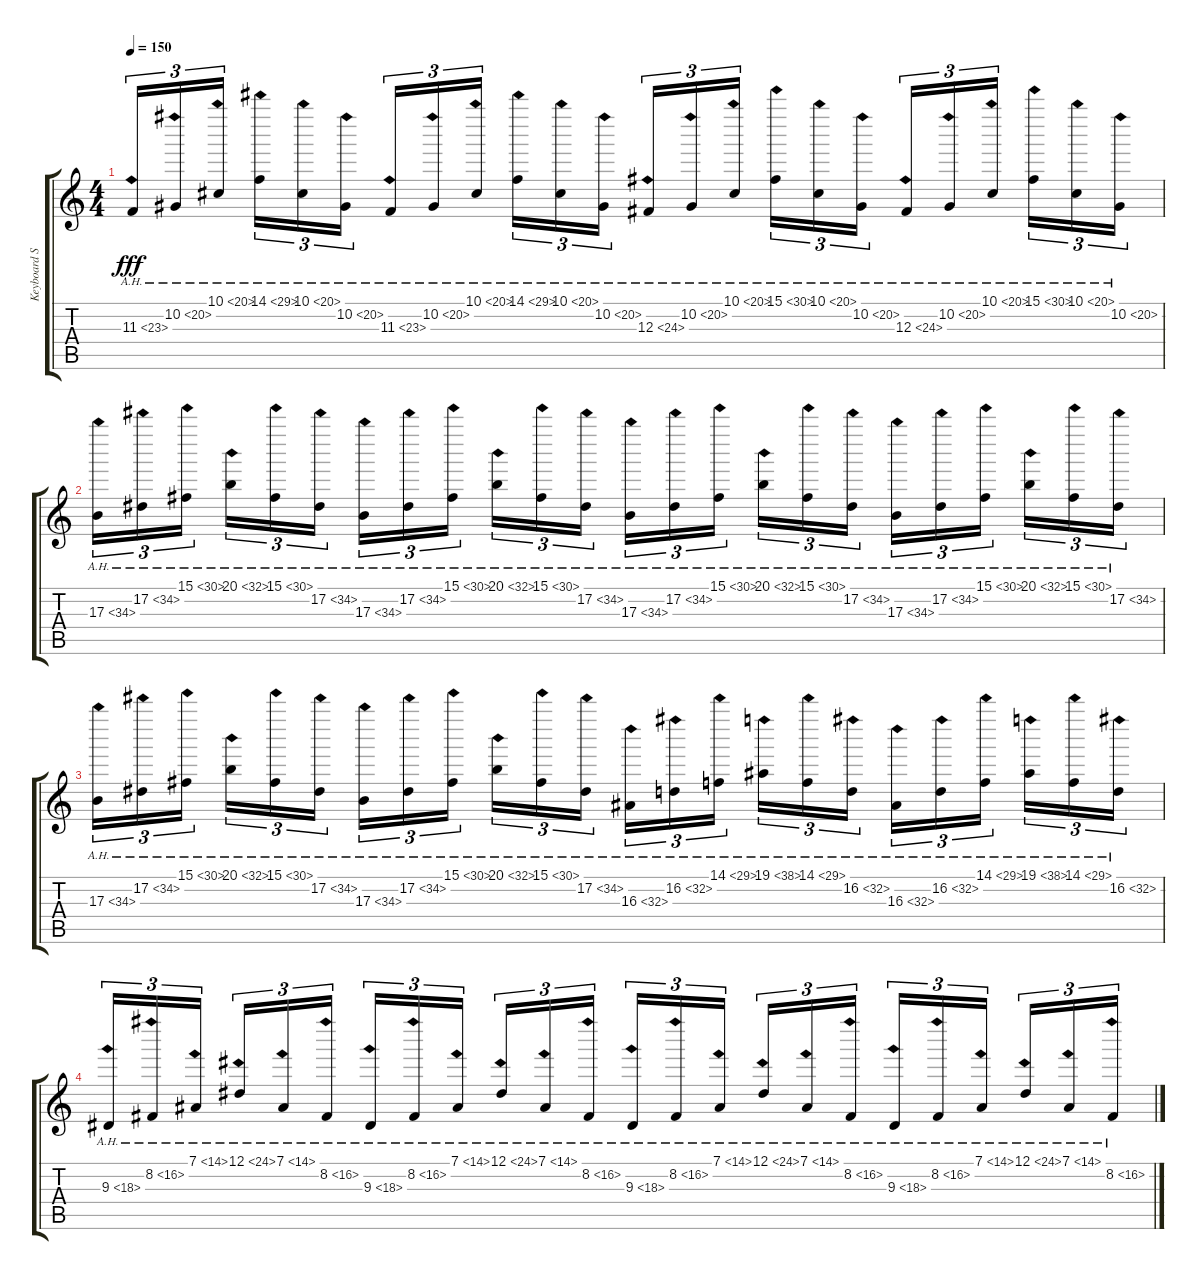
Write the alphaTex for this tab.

\track ("Keyboard Solo" "Keyboard S") {instrument lead1square}
\staff {score tabs}
\tuning (Eb4 Bb3 Gb3 Db3 Ab2 Eb2) {hide}
\ts (4 4)
\tempo 150
\clef g2
\ks c
11.3{ah 12}.16{tu (3 2) dy fff} 10.2{ah 10}.16{tu (3 2)} 10.1{ah 10}.16{tu (3 2)} 14.1{ah 15}.16{tu (3 2)} 10.1{ah 10}.16{tu (3 2)} 10.2{ah 10}.16{tu (3 2)} 11.3{ah 12}.16{tu (3 2)} 10.2{ah 10}.16{tu (3 2)} 10.1{ah 10}.16{tu (3 2)} 14.1{ah 15}.16{tu (3 2)} 10.1{ah 10}.16{tu (3 2)} 10.2{ah 10}.16{tu (3 2)} 12.3{ah 12}.16{tu (3 2)} 10.2{ah 10}.16{tu (3 2)} 10.1{ah 10}.16{tu (3 2)} 15.1{ah 15}.16{tu (3 2)} 10.1{ah 10}.16{tu (3 2)} 10.2{ah 10}.16{tu (3 2)} 12.3{ah 12}.16{tu (3 2)} 10.2{ah 10}.16{tu (3 2)} 10.1{ah 10}.16{tu (3 2)} 15.1{ah 15}.16{tu (3 2)} 10.1{ah 10}.16{tu (3 2)} 10.2{ah 10}.16{tu (3 2)} |
17.3{ah 17}.16{tu (3 2)} 17.2{ah 17}.16{tu (3 2)} 15.1{ah 15}.16{tu (3 2)} 20.1{ah 12}.16{tu (3 2)} 15.1{ah 15}.16{tu (3 2)} 17.2{ah 17}.16{tu (3 2)} 17.3{ah 17}.16{tu (3 2)} 17.2{ah 17}.16{tu (3 2)} 15.1{ah 15}.16{tu (3 2)} 20.1{ah 12}.16{tu (3 2)} 15.1{ah 15}.16{tu (3 2)} 17.2{ah 17}.16{tu (3 2)} 17.3{ah 17}.16{tu (3 2)} 17.2{ah 17}.16{tu (3 2)} 15.1{ah 15}.16{tu (3 2)} 20.1{ah 12}.16{tu (3 2)} 15.1{ah 15}.16{tu (3 2)} 17.2{ah 17}.16{tu (3 2)} 17.3{ah 17}.16{tu (3 2)} 17.2{ah 17}.16{tu (3 2)} 15.1{ah 15}.16{tu (3 2)} 20.1{ah 12}.16{tu (3 2)} 15.1{ah 15}.16{tu (3 2)} 17.2{ah 17}.16{tu (3 2)} |
17.3{ah 17}.16{tu (3 2)} 17.2{ah 17}.16{tu (3 2)} 15.1{ah 15}.16{tu (3 2)} 20.1{ah 12}.16{tu (3 2)} 15.1{ah 15}.16{tu (3 2)} 17.2{ah 17}.16{tu (3 2)} 17.3{ah 17}.16{tu (3 2)} 17.2{ah 17}.16{tu (3 2)} 15.1{ah 15}.16{tu (3 2)} 20.1{ah 12}.16{tu (3 2)} 15.1{ah 15}.16{tu (3 2)} 17.2{ah 17}.16{tu (3 2)} 16.3{ah 16}.16{tu (3 2)} 16.2{ah 16}.16{tu (3 2)} 14.1{ah 15}.16{tu (3 2)} 19.1{ah 19}.16{tu (3 2)} 14.1{ah 15}.16{tu (3 2)} 16.2{ah 16}.16{tu (3 2)} 16.3{ah 16}.16{tu (3 2)} 16.2{ah 16}.16{tu (3 2)} 14.1{ah 15}.16{tu (3 2)} 19.1{ah 19}.16{tu (3 2)} 14.1{ah 15}.16{tu (3 2)} 16.2{ah 16}.16{tu (3 2)} |
9.3{ah 9}.16{tu (3 2)} 8.2{ah 8}.16{tu (3 2)} 7.1{ah 7}.16{tu (3 2)} 12.1{ah 12}.16{tu (3 2)} 7.1{ah 7}.16{tu (3 2)} 8.2{ah 8}.16{tu (3 2)} 9.3{ah 9}.16{tu (3 2)} 8.2{ah 8}.16{tu (3 2)} 7.1{ah 7}.16{tu (3 2)} 12.1{ah 12}.16{tu (3 2)} 7.1{ah 7}.16{tu (3 2)} 8.2{ah 8}.16{tu (3 2)} 9.3{ah 9}.16{tu (3 2)} 8.2{ah 8}.16{tu (3 2)} 7.1{ah 7}.16{tu (3 2)} 12.1{ah 12}.16{tu (3 2)} 7.1{ah 7}.16{tu (3 2)} 8.2{ah 8}.16{tu (3 2)} 9.3{ah 9}.16{tu (3 2)} 8.2{ah 8}.16{tu (3 2)} 7.1{ah 7}.16{tu (3 2)} 12.1{ah 12}.16{tu (3 2)} 7.1{ah 7}.16{tu (3 2)} 8.2{ah 8}.16{tu (3 2)}
